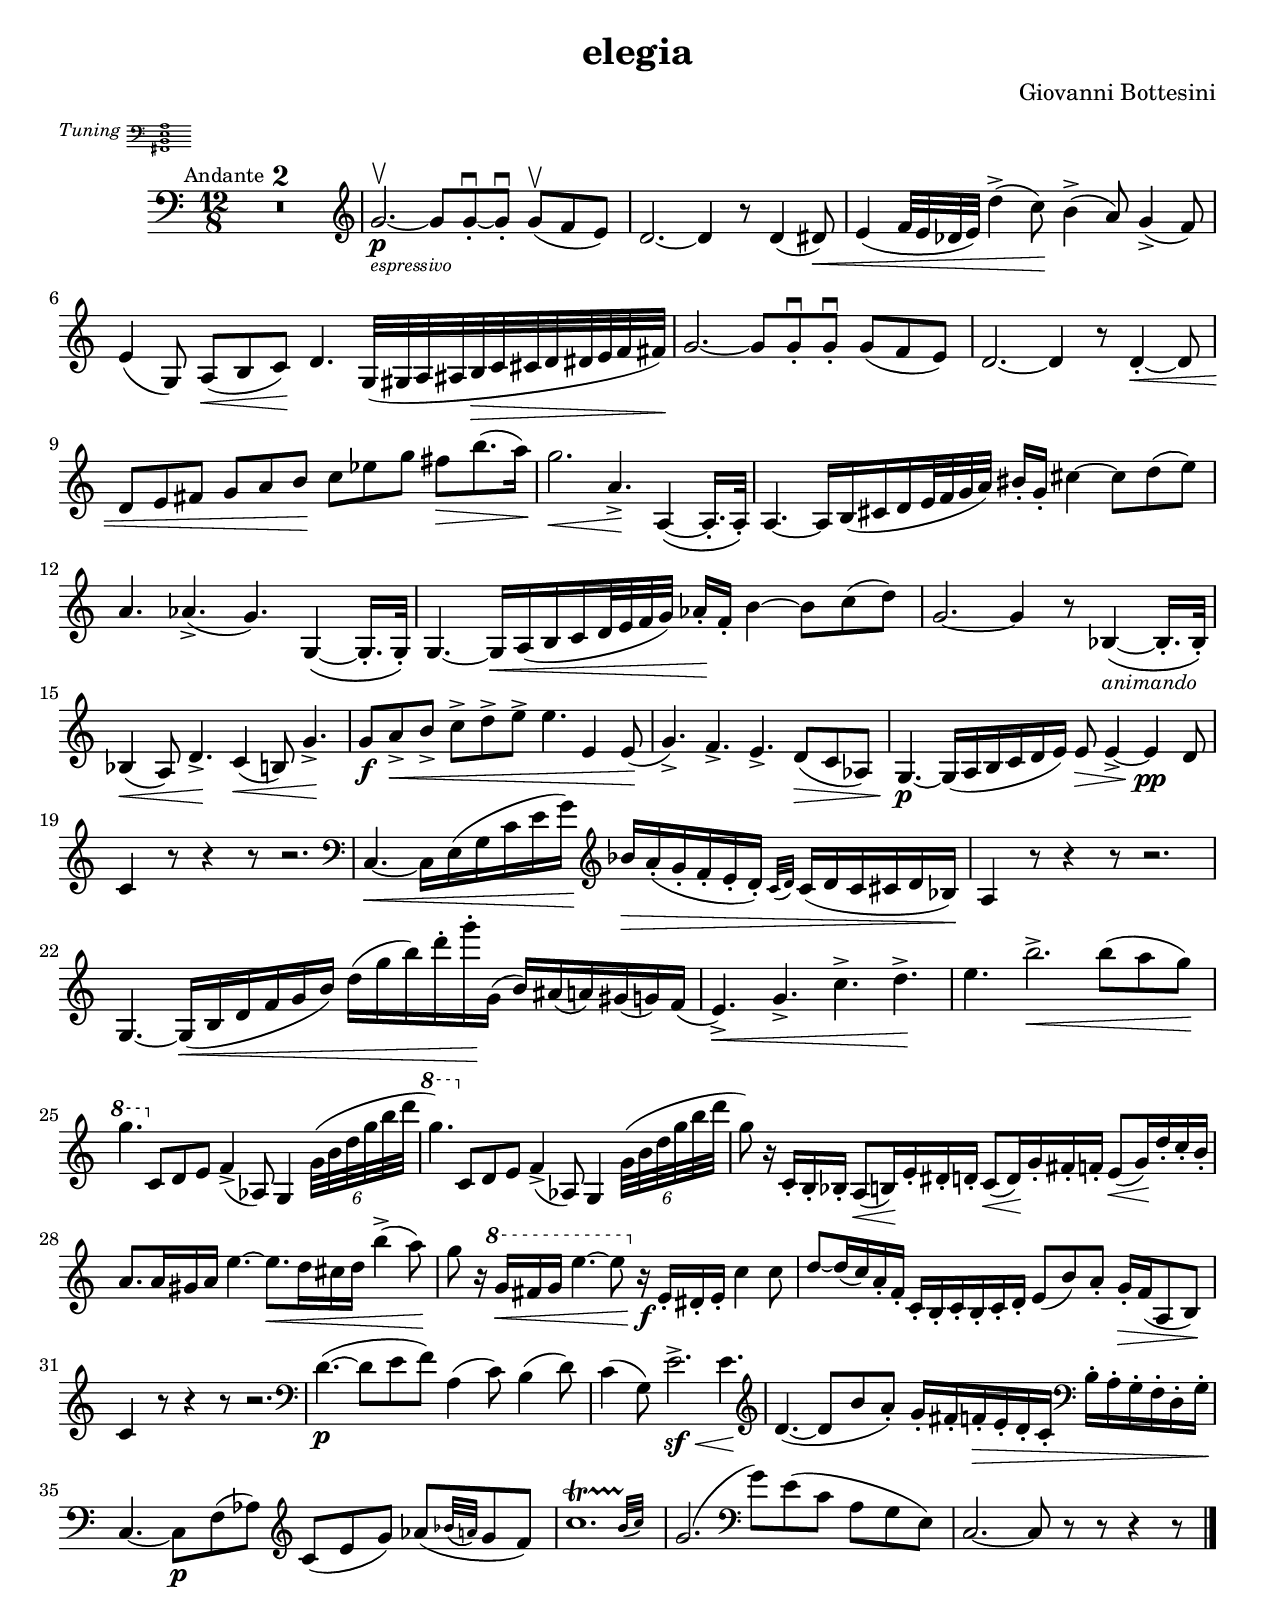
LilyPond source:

\version "2.24.3"

\version "2.24.3"

soloTuning =
\markup {
  \italic \tiny Tuning
  \score {
    \layout {
      indent = 0.0
    }
    \new Staff \with {
      \magnifyStaff #1/2
    } {
      \new Voice {
        \relative {
          \omit Score.TimeSignature
          \omit Score.BarLine
          \clef bass
          <<fis,1 b e a>>
        }
      }
    }
  }
}


\header {
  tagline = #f
  title = "elegia"
  composer = "Giovanni Bottesini"
  meter = \soloTuning
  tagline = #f
}

\paper {
  #(set-paper-size "letter")
}

\layout {

}

solonotes = \relative {
  \autoBreaksOff
  \clef bass
  \time 12/8
  \key c \major
  \textMark \markup { \small Andante }
  \compressMMRests R4.*8
  \clef "treble" g'2.\p_\markup { \tiny \italic "espressivo" }\upbow~ g8 g-.\downbow~ 8-.\downbow g\upbow (f e)
  | d2.~ 4 r8 d4 (dis8)\<
  | e4 (f32 e des e) d'4\accent (c8)\! b4\accent (a8) g4\accent (f8) \break
  | e4 (g,8) a\< (b c)\! d4. g,32 (gis a ais b\> c cis d dis e f fis) \!
  | g2.~ 8 g-.\downbow g-.\downbow g (f e)
  | d2.~ 4 r8 d4-.\<~ 8 \break
  | d8 e fis g a b\! c ees g fis\> b8. (a16) \!
  | g2.\< a,4.\accent\! a,4~ \(a16.-. a32-.\)
  | a4.~16 b (cis d e32 f g a) bis16-. g-. cis4~ 8 d (e) \break
  | a,4. aes\accent (g) g,4~\(g16.-. g32-.\)
  | g4.~16\< a (b c d32 e f g) aes16-.\! f-. b4~ 8 c (d)
  | g,2.~4 r8 bes,4_\markup { \small \italic "animando" }~\(16.-. bes32-.\) \break
  | bes4\< (a8) d4.\accent\! c4\< (b8) g'4.\accent\!
  | g8\f a\accent\< b\accent c\accent d\accent e\accent e4. e,4 e8 \! (
  | g4.\accent) f\accent e\accent  d8\> (c aes)
  | g4.\p~ 16 (a b c d e) e8\> e4\accent~4\pp d8 \break
  | c4 r8 r4 r8 r2.
  | \clef bass c,4.\<~ c16 e (g c e g)\! \clef treble bes\> a-. (g-. f-. e-. d-.) \grace { c32 (d) } c16 (d c cis d bes) \!
  | a4 r8 r4 r8 r2. \break
  | g4.~16\< (b d f g b) d (g b) d-. g-.\! g,, (b) ais (a) gis (g) f (
  | e4.\accent\<) g\accent c\accent d\accent \!
  | e4. b'2.\accent\< b8 (a g)\! \break
  | \ottava #1 g'4. \ottava #0 c,,,8 d e f4\accent (aes,8) g4 \tuplet 6/4 { g'32 (b d g b d }
  | \ottava #1 g4.)\ottava #0 c,,,8 d e f4\accent (aes,8) g4  \tuplet 6/4 {g'32 (b d g b d }
  | g,8) r16 c,,-. b-. bes-. a8\< (b16)\! e-. dis-. d-. c8\< (d16)\! g-. fis-. f-. e8\< (g16)\! d'-. c-. b-. \break
  | a8. a16 gis a e'4.~ 8.\< d16 cis d b'4\accent (a8) \!
  | g8 r16 \ottava #1 g16\< fis g e'4.~ 8 \ottava #0 r16\f e,,-. dis-. e-. c'4 c8
  | d8~ 16 (c) a-. f-.  c-. b-. c-. b-. c-. d-. e8 (b') a-. g16-.\> f (a,8 b) \! \break
  | c4 r8 r4 r8 r2.
  | \clef bass d4.\p~ (8 e f) a,4 (c8) b4 (d8)
  | c4 (g8) e'2.\sf\accent\< e4. \!
  | \clef treble d4.~ (8 b' a-.) g16-. fis-. f-.\> e-. d-. c-. \clef bass b-. a-. g-. f-. d-. g-. \! \break
  | c,4.~ 8\p f (aes) \clef treble c (e g) aes [(\grace { bes32 \(a\) } g8 f])
  | \afterGrace c'1.\startTrillSpan{ b32 ([c])\stopTrillSpan }
  | g2. (\clef bass g8) e (c a g e)
  | c2.~ 8 r r r4 r8 \fine
}

\book {
  \bookOutputSuffix "solo"
  \score {
    \new Staff { \solonotes }
  }
}
